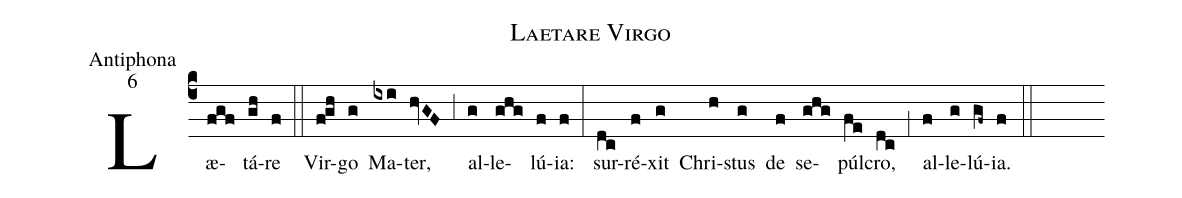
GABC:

name:Laetare Virgo;
office-part:Antiphona;
mode:6;
%%
(c4) Læ(fgf)tá(gh)re(f) (::)
Vir(f!gh)go(g) Ma(ixi)ter,(hvGF) (,3) al(g)le(ghg)lú(f)ia:(f) (:)
sur(dc)ré(f)xit(g) Chri(h)stus(g) de(f) se(ghg)púl(fe)cro,(dc) (,1) al(f)le(g)lú(gf~)ia.(f) (::)
